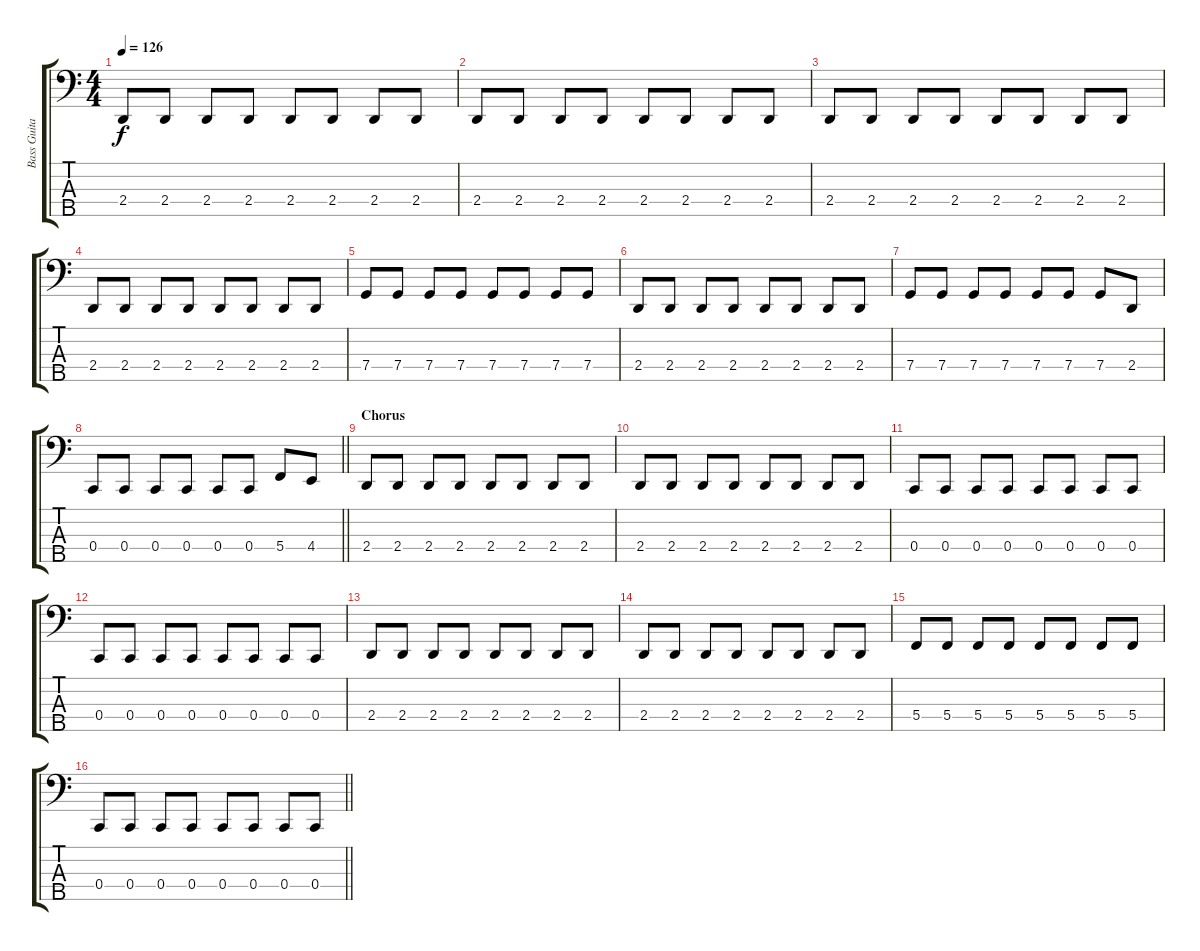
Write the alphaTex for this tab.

\track ("Bass Guitar" "Bass Guita") {instrument electricbasspick}
\staff {score tabs}
\tuning (F2 C2 G1 C1 A0) {hide}
\ts (4 4)
\tempo 126
\clef f4
\ks c
2.4.8{dy f} 2.4.8 2.4.8 2.4.8 2.4.8 2.4.8 2.4.8 2.4.8 |
2.4.8 2.4.8 2.4.8 2.4.8 2.4.8 2.4.8 2.4.8 2.4.8 |
2.4.8 2.4.8 2.4.8 2.4.8 2.4.8 2.4.8 2.4.8 2.4.8 |
2.4.8 2.4.8 2.4.8 2.4.8 2.4.8 2.4.8 2.4.8 2.4.8 |
7.4.8 7.4.8 7.4.8 7.4.8 7.4.8 7.4.8 7.4.8 7.4.8 |
2.4.8 2.4.8 2.4.8 2.4.8 2.4.8 2.4.8 2.4.8 2.4.8 |
7.4.8 7.4.8 7.4.8 7.4.8 7.4.8 7.4.8 7.4.8 2.4.8 |
\barLineRight lightlight
0.4.8 0.4.8 0.4.8 0.4.8 0.4.8 0.4.8 5.4.8 4.4.8 |
\section ("" "Chorus")
2.4.8 2.4.8 2.4.8 2.4.8 2.4.8 2.4.8 2.4.8 2.4.8 |
2.4.8 2.4.8 2.4.8 2.4.8 2.4.8 2.4.8 2.4.8 2.4.8 |
0.4.8 0.4.8 0.4.8 0.4.8 0.4.8 0.4.8 0.4.8 0.4.8 |
0.4.8 0.4.8 0.4.8 0.4.8 0.4.8 0.4.8 0.4.8 0.4.8 |
2.4.8 2.4.8 2.4.8 2.4.8 2.4.8 2.4.8 2.4.8 2.4.8 |
2.4.8 2.4.8 2.4.8 2.4.8 2.4.8 2.4.8 2.4.8 2.4.8 |
5.4.8 5.4.8 5.4.8 5.4.8 5.4.8 5.4.8 5.4.8 5.4.8 |
\barLineRight lightlight
0.4.8 0.4.8 0.4.8 0.4.8 0.4.8 0.4.8 0.4.8 0.4.8
